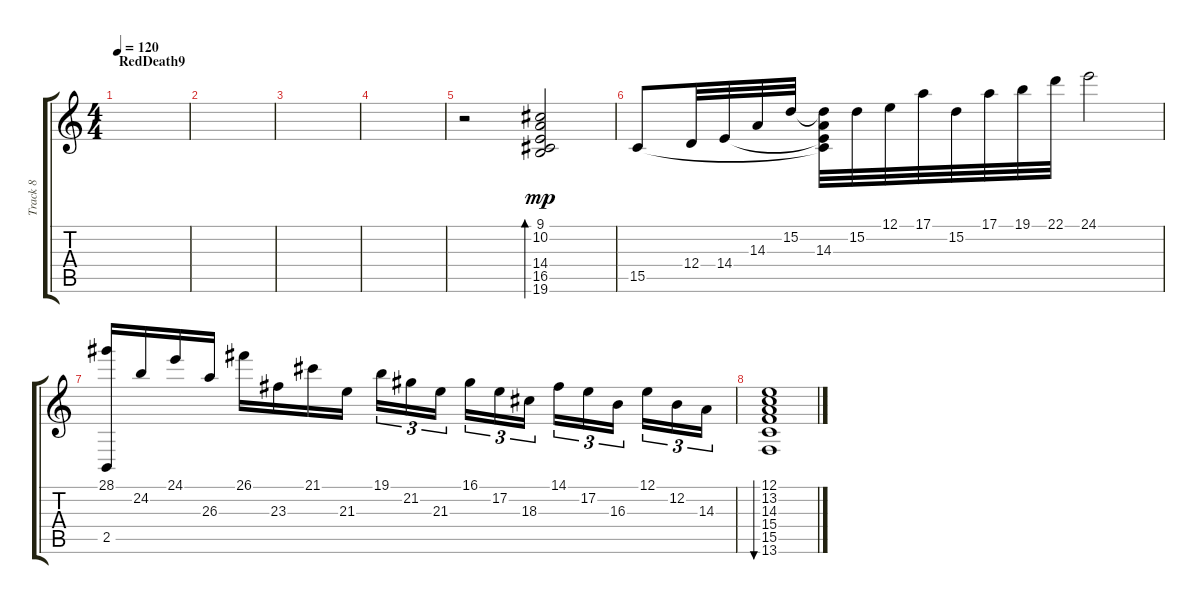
\track ("Track 8" "Track 8") {instrument orchestralharp}
\staff {score tabs}
\tuning (E4 B3 G3 D3 A2 E2) {hide}
\ts (4 4)
\section ("" "RedDeath9")
\tempo 120
\clef g2
\ks c
|
|
|
|
r.2 (9.1 10.2 14.4 16.5 19.6).2{bd 240 dy mp} |
15.5.8 12.4.32 14.4.32 14.3.32 15.2.32 (15.2{t} 14.3 14.4{t} 15.5{t}).32 15.2.32 12.1.32 17.1.32 15.2.32 17.1.32 19.1.32 22.1.32 24.1.2 |
(28.1 2.5).16 24.2.16 24.1.16 26.3.16 26.1.16 23.3.16 21.1.16 21.3.16 19.1.16{tu (3 2)} 21.2.16{tu (3 2)} 21.3.16{tu (3 2) beam splitsecondary} 16.1.16{tu (3 2)} 17.2.16{tu (3 2)} 18.3.16{tu (3 2)} 14.1.16{tu (3 2)} 17.2.16{tu (3 2)} 16.3.16{tu (3 2) beam splitsecondary} 12.1.16{tu (3 2)} 12.2.16{tu (3 2)} 14.3.16{tu (3 2)} |
(12.1 13.2 14.3 15.4 15.5 13.6).1{bu 240}
